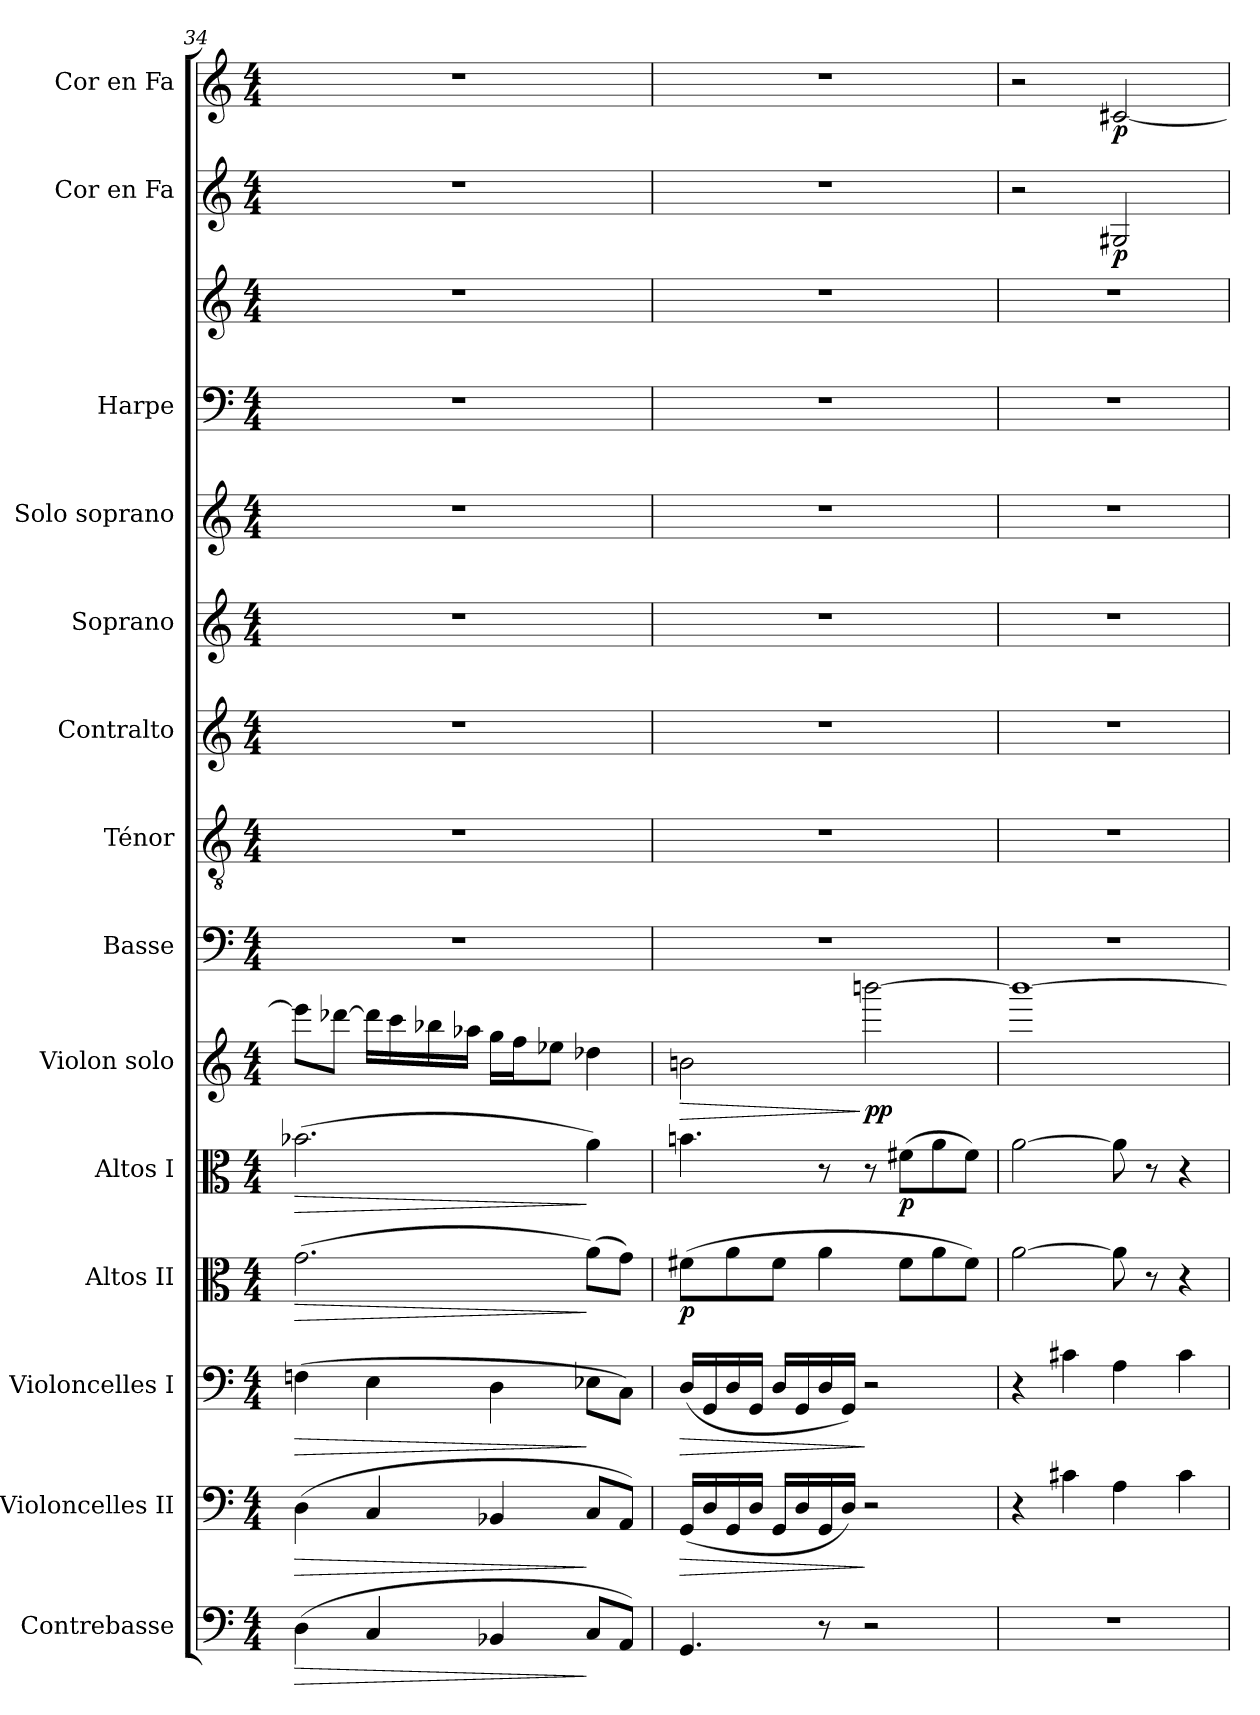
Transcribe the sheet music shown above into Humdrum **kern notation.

**kern	**dynam	**kern	**dynam	**kern	**dynam	**kern	**dynam	**kern	**dynam	**kern	**dynam	**kern	**kern	**kern	**kern	**kern	**kern	**kern	**kern	**dynam	**kern	**dynam
*part14	*part14	*part13	*part13	*part12	*part12	*part11	*part11	*part10	*part10	*part9	*part9	*part8	*part7	*part6	*part5	*part4	*part3	*part3	*part2	*part2	*part1	*part1
*staff15	*staff15	*staff14	*staff14	*staff13	*staff13	*staff12	*staff12	*staff11	*staff11	*staff10	*staff10	*staff9	*staff8	*staff7	*staff6	*staff5	*staff4	*staff3	*staff2	*staff2	*staff1	*staff1
*I"Contrebasse	*	*I"Violoncelles II	*	*I"Violoncelles I	*	*I"Altos II	*	*I"Altos I	*	*I"Violon solo	*	*I"Basse	*I"Ténor	*I"Contralto	*I"Soprano	*I"Solo soprano	*I"Harpe	*	*I"Cor en Fa	*	*I"Cor en Fa	*
*I'C. B.	*	*I'Vc.	*	*I'Vc.	*	*I'A.	*	*I'A.	*	*I'V.	*	*I'B.	*I'T.	*I'Cont. A.	*I'S.	*	*I'Hp.	*	*	*	*	*
!!LO:PB:g=z
*clefF4	*	*clefF4	*	*clefF4	*	*clefC3	*	*clefC3	*	*clefG2	*	*clefF4	*clefGv2	*clefG2	*clefG2	*clefG2	*clefF4	*clefG2	*clefG2	*	*clefG2	*
*ITrd7c12	*	*	*	*	*	*	*	*	*	*	*	*	*ITrd7c12	*	*	*	*	*	*ITrd4c7	*	*ITrd4c7	*
*k[]	*	*k[]	*	*k[]	*	*k[]	*	*k[]	*	*k[]	*	*k[]	*k[]	*k[]	*k[]	*k[]	*k[]	*k[]	*k[b-]	*	*k[b-]	*
*M4/4	*	*M4/4	*	*M4/4	*	*M4/4	*	*M4/4	*	*M4/4	*	*M4/4	*M4/4	*M4/4	*M4/4	*M4/4	*M4/4	*M4/4	*M4/4	*	*M4/4	*
=34	=34	=34	=34	=34	=34	=34	=34	=34	=34	=34	=34	=34	=34	=34	=34	=34	=34	=34	=34	=34	=34	=34
!	!LO:HP:b	!	!LO:HP:b	!	!LO:HP:b	!	!LO:HP:b	!	!LO:HP:b	!	!	!	!	!	!	!	!	!	!	!	!	!
(4DDi\	>	(4Di\	>	(4Fni\	>	(2.gi\	>	(2.b-Xi\	>	8eee-i\L]	.	1r	1r	1r	1r	1r	1r	1r	1r	.	1r	.
.	.	.	.	.	.	.	.	.	.	[>8ddd-Xi\J	.	.	.	.	.	.	.	.	.	.	.	.
4CCi/	.	4Ci/	.	4Ei\	.	.	.	.	.	16ddd-i\LL]	.	.	.	.	.	.	.	.	.	.	.	.
.	.	.	.	.	.	.	.	.	.	16ccci\	.	.	.	.	.	.	.	.	.	.	.	.
.	.	.	.	.	.	.	.	.	.	16bb-Xi\	.	.	.	.	.	.	.	.	.	.	.	.
.	.	.	.	.	.	.	.	.	.	16aa-Xi\JJ	.	.	.	.	.	.	.	.	.	.	.	.
4BBB-Xi/	.	4BB-Xi/	.	4Di\	.	.	.	.	.	16ggi\LL	.	.	.	.	.	.	.	.	.	.	.	.
.	.	.	.	.	.	.	.	.	.	16ffi\J	.	.	.	.	.	.	.	.	.	.	.	.
.	.	.	.	.	.	.	.	.	.	8ee-Xi\J	.	.	.	.	.	.	.	.	.	.	.	.
8CCi/L	]	8Ci/L	]	8E-Xi\L	]	(8ai\L)	]	4ai\)	]	4dd-Xi\	.	.	.	.	.	.	.	.	.	.	.	.
8AAAi/J)	.	8AAi/J)	.	8Ci\J)	.	8gi\J)	.	.	.	.	.	.	.	.	.	.	.	.	.	.	.	.
=35	=35	=35	=35	=35	=35	=35	=35	=35	=35	=35	=35	=35	=35	=35	=35	=35	=35	=35	=35	=35	=35	=35
!	!	!	!LO:HP:b	!	!LO:HP:b	!	!	!	!	!	!LO:HP:b	!	!	!	!	!	!	!	!	!	!	!
4.GGGi/	.	(16GGi/LL	>	(16Di/LL	>	(8f#Xi\L	p	4.bni\	.	2bni\	>	1r	1r	1r	1r	1r	1r	1r	1r	.	1r	.
.	.	16Di/	.	16GGi/	.	.	.	.	.	.	.	.	.	.	.	.	.	.	.	.	.	.
.	.	16GGi/	.	16Di/	.	8ai\	.	.	.	.	.	.	.	.	.	.	.	.	.	.	.	.
.	.	16Di/JJ	.	16GGi/JJ	.	.	.	.	.	.	.	.	.	.	.	.	.	.	.	.	.	.
.	.	16GGi/LL	.	16Di/LL	.	8f#i\J	.	.	.	.	.	.	.	.	.	.	.	.	.	.	.	.
.	.	16Di/	.	16GGi/	.	.	.	.	.	.	.	.	.	.	.	.	.	.	.	.	.	.
8r	.	16GGi/	.	16Di/	.	4ai\	.	8r	.	.	.	.	.	.	.	.	.	.	.	.	.	.
.	.	16Di/JJ)	.	16GGi/JJ)	.	.	.	.	.	.	.	.	.	.	.	.	.	.	.	.	.	.
2r	.	2r	]	2r	]	.	.	8r	.	[>2bbbni\	] pp	.	.	.	.	.	.	.	.	.	.	.
.	.	.	.	.	.	8f#i\L	.	(8f#Xi\L	p	.	.	.	.	.	.	.	.	.	.	.	.	.
.	.	.	.	.	.	8ai\	.	8ai\	.	.	.	.	.	.	.	.	.	.	.	.	.	.
.	.	.	.	.	.	8f#i\J)	.	8f#i\J)	.	.	.	.	.	.	.	.	.	.	.	.	.	.
=36	=36	=36	=36	=36	=36	=36	=36	=36	=36	=36	=36	=36	=36	=36	=36	=36	=36	=36	=36	=36	=36	=36
1r	.	4r	.	4r	.	[>2ai\	.	[>2ai\	.	1bbbi_>	.	1r	1r	1r	1r	1r	1r	1r	2r	.	2r	.
.	.	4c#Xi\	.	4c#Xi\	.	.	.	.	.	.	.	.	.	.	.	.	.	.	.	.	.	.
.	.	4Ai\	.	4Ai\	.	8ai\]	.	8ai\]	.	.	.	.	.	.	.	.	.	.	2C#Xi/	p	[<2F#Xi/	p
.	.	.	.	.	.	8r	.	8r	.	.	.	.	.	.	.	.	.	.	.	.	.	.
.	.	4c#i\	.	4c#i\	.	4r	.	4r	.	.	.	.	.	.	.	.	.	.	.	.	.	.
=	=	=	=	=	=	=	=	=	=	=	=	=	=	=	=	=	=	=	=	=	=	=
*-	*-	*-	*-	*-	*-	*-	*-	*-	*-	*-	*-	*-	*-	*-	*-	*-	*-	*-	*-	*-	*-	*-
